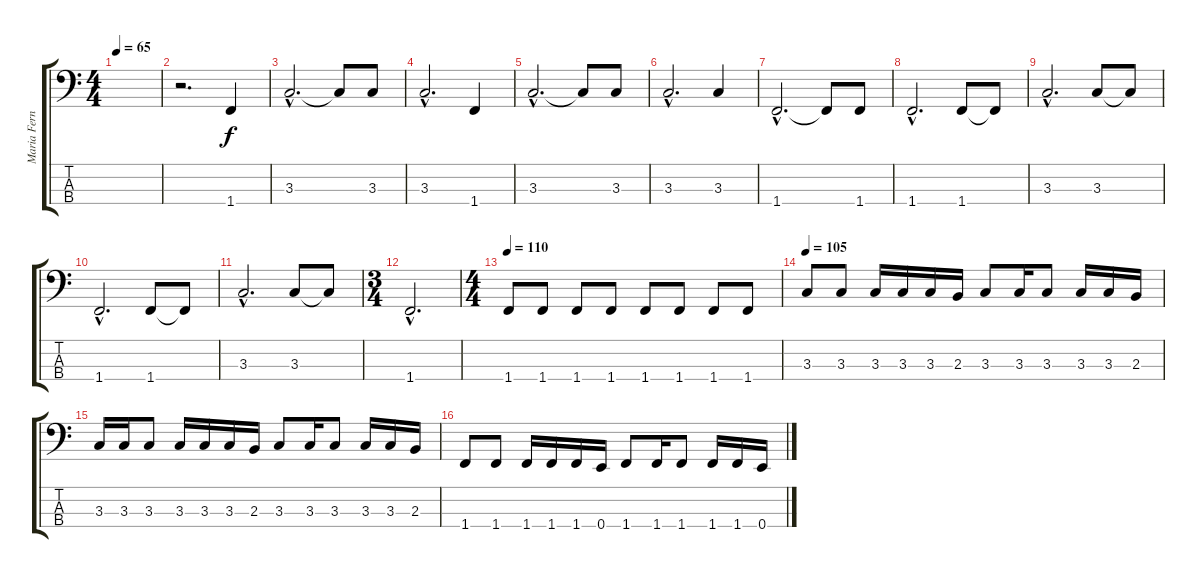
\track ("Maria Fernanda Aldana (Bajo)" "Maria Fern") {instrument electricbassfinger}
\staff {score tabs}
\tuning (G2 D2 A1 E1) {hide}
\ts (4 4)
\tempo 65
\clef f4
\ks c
|
r.2{d} 1.4.4 |
3.3{hac}.2{d} 3.3{t}.8 3.3.8 |
3.3{hac}.2{d} 1.4.4 |
3.3{hac}.2{d} 3.3{t}.8 3.3.8 |
3.3{hac}.2{d} 3.3.4 |
1.4{hac}.2{d} 1.4{t}.8 1.4.8 |
1.4{hac}.2{d} 1.4.8 1.4{t}.8 |
3.3{hac}.2{d} 3.3.8 3.3{t}.8 |
1.4{hac}.2{d} 1.4.8 1.4{t}.8 |
3.3{hac}.2{d} 3.3.8 3.3{t}.8 |
\ts (3 4)
1.4{hac}.2{d} |
\ts (4 4)
\tempo 110
1.4.8 1.4.8 1.4.8 1.4.8 1.4.8 1.4.8 1.4.8 1.4.8 |
\tempo 105
3.3.8 3.3.8 3.3.16 3.3.16 3.3.16 2.3.16 3.3.8 3.3.16 3.3.8 3.3.16 3.3.16 2.3.16 |
3.3.16 3.3.16 3.3.8 3.3.16 3.3.16 3.3.16 2.3.16 3.3.8 3.3.16 3.3.8 3.3.16 3.3.16 2.3.16 |
1.4.8 1.4.8 1.4.16 1.4.16 1.4.16 0.4.16 1.4.8 1.4.16 1.4.8 1.4.16 1.4.16 0.4.16
